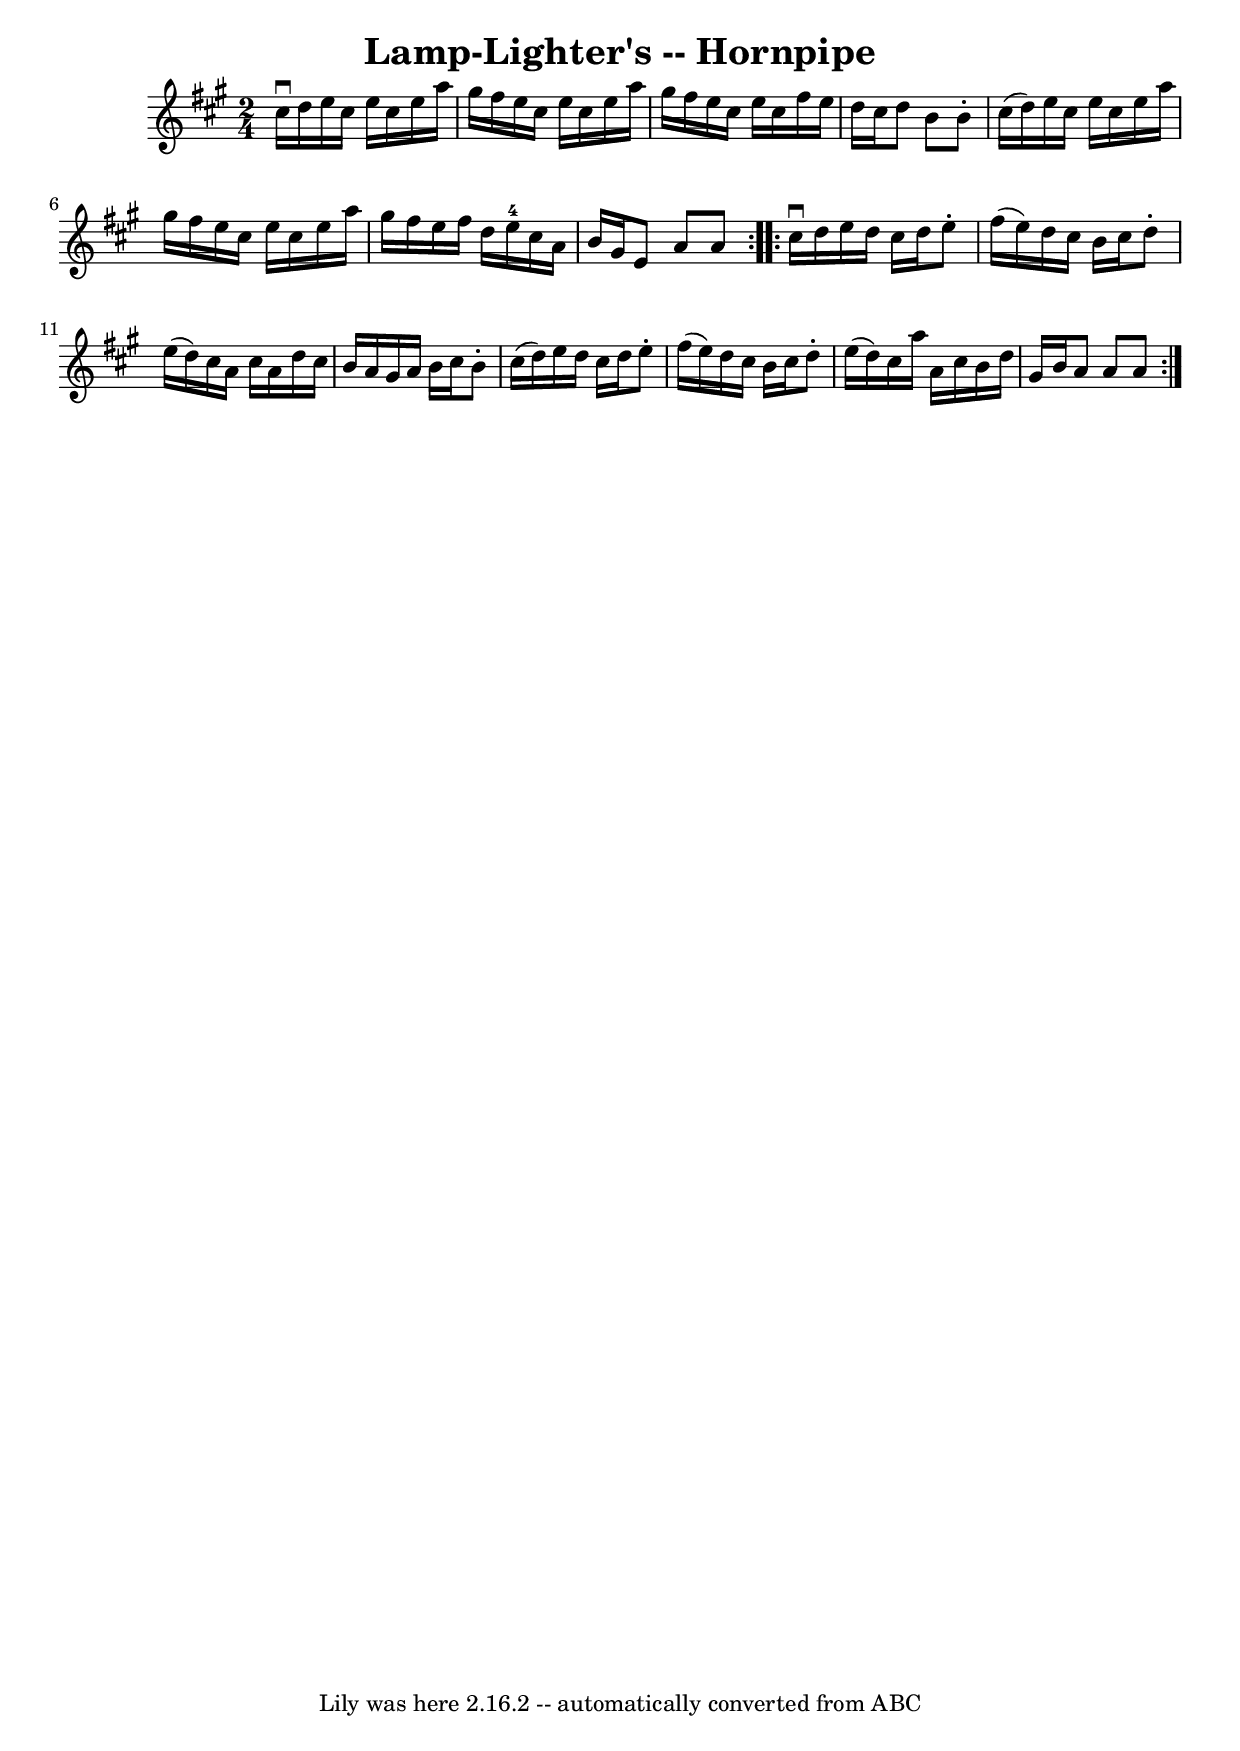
\version "2.7.40"
\include "Mammoth.ily"
\header {
	book = "Cole's 1000 Fiddle Tunes"
	crossRefNumber = "1"
	footnotes = ""
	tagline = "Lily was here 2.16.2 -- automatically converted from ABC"
	title = "Lamp-Lighter's -- Hornpipe"
}
voicedefault =  {
\set Score.defaultBarType = "empty"

\repeat volta 2 {
\time 2/4 \key a \major cis''16^\downbow d''16  |
 e''16    
cis''16 e''16 cis''16 e''16 a''16 gis''16 fis''16  |
   
e''16 cis''16 e''16 cis''16 e''16 a''16 gis''16 fis''16  
|
 e''16 cis''16 e''16 cis''16 fis''16 e''16 d''16    
cis''16  |
 d''8 b'8 b'8 -. cis''16 (d''16) |
     
e''16 cis''16 e''16 cis''16 e''16 a''16 gis''16 fis''16  
|
 e''16 cis''16 e''16 cis''16 e''16 a''16 gis''16    
fis''16  |
 e''16 fis''16 d''16 e''16-4 cis''16 a'16   
 b'16 gis'16  |
 e'8 a'8 a'8  }     \repeat volta 2 {   
cis''16^\downbow d''16  |
 e''16 d''16 cis''16 d''16    
e''8 -. fis''16 (e''16) |
 d''16 cis''16 b'16 cis''16  
 d''8 -. e''16 (d''16) |
 cis''16 a'16 cis''16 a'16   
 d''16 cis''16 b'16 a'16  |
 gis'16 a'16 b'16 cis''16 
 b'8 -. cis''16 (d''16) |
 e''16 d''16 cis''16    
d''16 e''8 -. fis''16 (e''16) |
 d''16 cis''16 b'16    
cis''16 d''8 -. e''16 (d''16) |
 cis''16 a''16 a'16    
cis''16 b'16 d''16 gis'16 b'16  |
 a'8 a'8 a'8  }   
}

\score{
    <<

	\context Staff="default"
	{
	    \voicedefault 
	}

    >>
	\layout {
	}
	\midi {}
}
